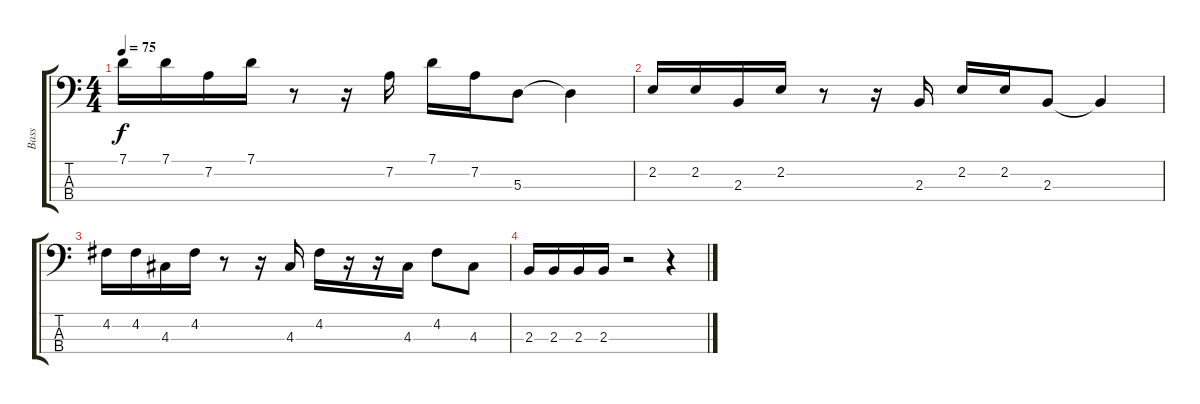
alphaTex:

\track ("Bass" "Bass") {instrument fretlessbass}
\staff {score tabs}
\tuning (G2 D2 A1 E1) {hide}
\ts (4 4)
\tempo 75
\clef f4
\ks c
7.1.16{dy f} 7.1.16 7.2.16 7.1.16 r.8 r.16 7.2.16 7.1.16 7.2.16 5.3.8 5.3{t}.4 |
2.2.16 2.2.16 2.3.16 2.2.16 r.8 r.16 2.3.16 2.2.16 2.2.16 2.3.8 2.3{t}.4 |
4.2.16 4.2.16 4.3.16 4.2.16 r.8 r.16 4.3.16 4.2.16 r.16 r.16 4.3.16 4.2.8 4.3.8 |
2.3.16 2.3.16 2.3.16 2.3.16 r.2 r.4
